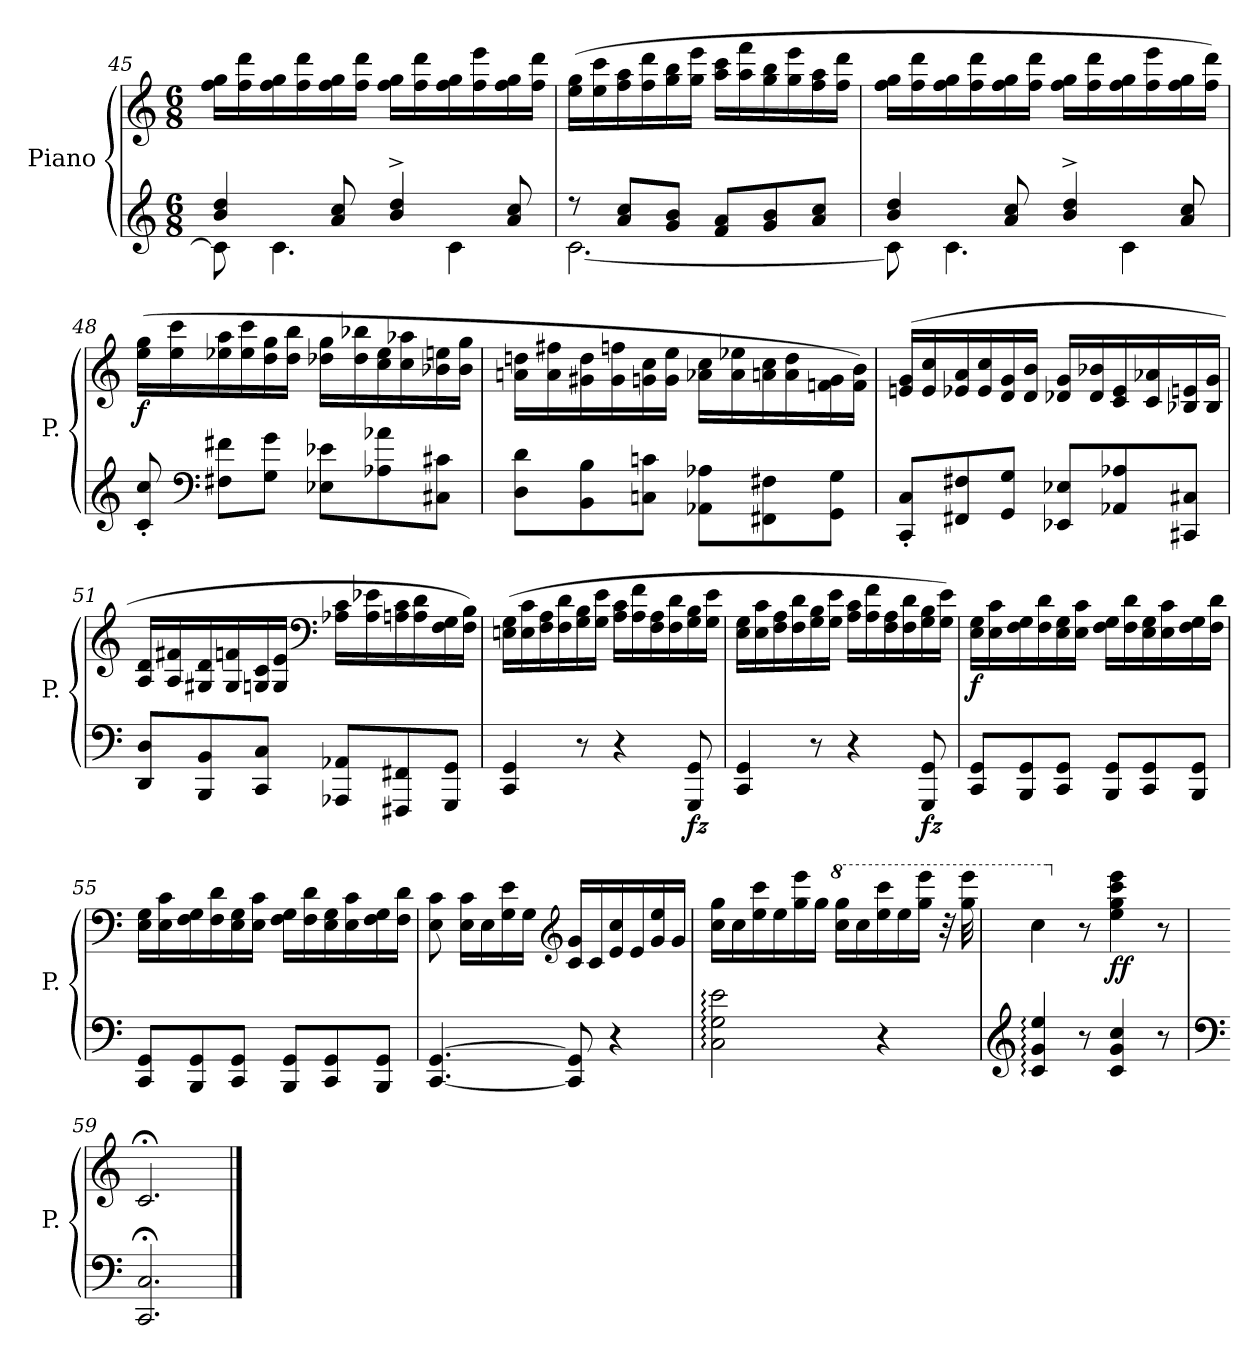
**kern	**kern	**dynam
*part1	*part1	*part1
*staff2	*staff1	*staff1/2
*I"Piano	*	*
*I'P.	*	*
*clefG2	*clefG2	*
*k[]	*k[]	*
*M6/8	*M6/8	*
=45	=45	=45
*^	*	*
4b/ 4dd/	8c\]	16ff\ 16gg\LL	.
.	.	16ff\ 16ddd\	.
.	4.c\	16ff\ 16gg\	.
.	.	16ff\ 16ddd\	.
8a/ 8cc/	.	16ff\ 16gg\	.
.	.	16ff\ 16ddd\JJ	.
4b/^ 4dd/^	.	16ff\ 16gg\LL	.
.	.	16ff\ 16ddd\	.
.	4c\	16ff\ 16gg\	.
.	.	16ff\ 16eee\	.
8a/ 8cc/	.	16ff\ 16gg\	.
.	.	16ff\ 16ddd\JJ	.
!!LO:LB:g=z
=46	=46	=46	=46
8r	[2.c\	(16ee\ 16gg\LL	.
.	.	16ee\ 16ccc\	.
8a/ 8cc/L	.	16ff\ 16aa\	.
.	.	16ff\ 16ddd\	.
8g/ 8b/J	.	16gg\ 16bb\	.
.	.	16gg\ 16eee\JJ	.
8f/ 8a/L	.	16aa\ 16ccc\LL	.
.	.	16aa\ 16fff\	.
8g/ 8b/	.	16gg\ 16bb\	.
.	.	16gg\ 16eee\	.
8a/ 8cc/J	.	16ff\ 16aa\	.
.	.	16ff\ 16ddd\JJ	.
=47	=47	=47	=47
4b/ 4dd/	8c\]	16ff\ 16gg\LL	.
.	.	16ff\ 16ddd\	.
.	4.c\	16ff\ 16gg\	.
.	.	16ff\ 16ddd\	.
8a/ 8cc/	.	16ff\ 16gg\	.
.	.	16ff\ 16ddd\JJ	.
4b/^ 4dd/^	.	16ff\ 16gg\LL	.
.	.	16ff\ 16ddd\	.
.	4c\	16ff\ 16gg\	.
.	.	16ff\ 16eee\	.
8a/ 8cc/	.	16ff\ 16gg\	.
.	.	16ff\ 16ddd\JJ)	.
*v	*v	*	*
!!LO:LB:g=z
=48	=48	=48
!	!	!LO:DY:b
8c/' 8cc/'	(16ee\ 16gg\LL	f
.	16ee\ 16ccc\	.
*clefF4	*	*
8F#X\ 8f#X\L	16ee-X\ 16aa\	.
.	16ee-\ 16ccc\	.
8G\ 8g\J	16dd\ 16gg\	.
.	16dd\ 16bb\JJ	.
8E-X\ 8e-X\L	16dd-X\ 16gg\LL	.
.	16dd-\ 16bb-X\	.
8A-X\ 8a-X\	16cc\ 16ee-\	.
.	16cc\ 16aa-X\	.
8C#X\ 8c#X\J	16b-X\ 16een\	.
.	16b-\ 16gg\JJ	.
=49	=49	=49
8D\ 8d\L	16an\ 16ddn\LL	.
.	16a\ 16ff#X\	.
8BB\ 8B\	16g#X\ 16dd\	.
.	16g#\ 16ffn\	.
8Cn\ 8cn\J	16gn\ 16cc\	.
.	16g\ 16ee\JJ	.
8AA-X\ 8A-X\L	16a-X\ 16cc\LL	.
.	16a-\ 16ee-X\	.
8FF#X\ 8F#X\	16an\ 16cc\	.
.	16a\ 16dd\	.
8GG\ 8G\J	16fn\ 16g\	.
.	16f\ 16b\JJ)	.
!!LO:PB:g=z
=50	=50	=50
8CC/' 8C/'L	(16en/ 16g/LL	.
.	16e/ 16cc/	.
8FF#X/ 8F#X/	16e-X/ 16a/	.
.	16e-/ 16cc/	.
8GG/ 8G/J	16d/ 16g/	.
.	16d/ 16b/JJ	.
8EE-X/ 8E-X/L	16d-X/ 16g/LL	.
.	16d-/ 16b-X/	.
8AA-X/ 8A-X/	16c/ 16e-/	.
.	16c/ 16a-X/	.
8CC#X/ 8C#X/J	16B-X/ 16en/	.
.	16B-/ 16g/JJ	.
=51	=51	=51
8DD/ 8D/L	16A/ 16d/LL	.
.	16A/ 16f#X/	.
8BBB/ 8BB/	16G#X/ 16d/	.
.	16G#/ 16fn/	.
8CC/ 8C/J	16Gn/ 16c/	.
.	16G/ 16e/JJ	.
*	*clefF4	*
8AAA-X/ 8AA-X/L	16A-X\ 16c\LL	.
.	16A-\ 16e-X\	.
8FFF#X/ 8FF#X/	16An\ 16c\	.
.	16A\ 16d\	.
8GGG/ 8GG/J	16F\ 16G\	.
.	16F\ 16B\JJ)	.
!!LO:LB:g=z
=52	=52	=52
4CC/ 4GG/	(16En\ 16G\LL	.
.	16E\ 16c\	.
.	16F\ 16A\	.
.	16F\ 16d\	.
8r	16G\ 16B\	.
.	16G\ 16e\JJ	.
4r	16A\ 16c\LL	.
.	16A\ 16f\	.
.	16F\ 16A\	.
.	16F\ 16d\	.
!	!	!LO:DY:b=2
8GGG/ 8GG/	16G\ 16B\	fz
.	16G\ 16e\JJ	.
=53	=53	=53
4CC/ 4GG/	16E\ 16G\LL	.
.	16E\ 16c\	.
.	16F\ 16A\	.
.	16F\ 16d\	.
8r	16G\ 16B\	.
.	16G\ 16e\JJ	.
4r	16A\ 16c\LL	.
.	16A\ 16f\	.
.	16F\ 16A\	.
.	16F\ 16d\	.
!	!	!LO:DY:b=2
8GGG/ 8GG/	16G\ 16B\	fz
.	16G\ 16e\JJ)	.
=54	=54	=54
!	!	!LO:DY:b
8CC/ 8GG/L	16E\ 16G\LL	f
.	16E\ 16c\	.
8BBB/ 8GG/	16F\ 16G\	.
.	16F\ 16d\	.
8CC/ 8GG/J	16E\ 16G\	.
.	16E\ 16c\JJ	.
8BBB/ 8GG/L	16F\ 16G\LL	.
.	16F\ 16d\	.
8CC/ 8GG/	16E\ 16G\	.
.	16E\ 16c\	.
8BBB/ 8GG/J	16F\ 16G\	.
.	16F\ 16d\JJ	.
!!LO:LB:g=z
=55	=55	=55
8CC/ 8GG/L	16E\ 16G\LL	.
.	16E\ 16c\	.
8BBB/ 8GG/	16F\ 16G\	.
.	16F\ 16d\	.
8CC/ 8GG/J	16E\ 16G\	.
.	16E\ 16c\JJ	.
8BBB/ 8GG/L	16F\ 16G\LL	.
.	16F\ 16d\	.
8CC/ 8GG/	16E\ 16G\	.
.	16E\ 16c\	.
8BBB/ 8GG/J	16F\ 16G\	.
.	16F\ 16d\JJ	.
=56	=56	=56
[4.CC/ [4.GG/	8E\ 8c\	.
.	16E\ 16c\LL	.
.	16E\	.
.	16G\ 16e\	.
.	16G\JJ	.
*	*clefG2	*
8CC/] 8GG/]	16c/ 16g/LL	.
.	16c/	.
4r	16e/ 16cc/	.
.	16e/	.
.	16g/ 16ee/	.
.	16g/JJ	.
=57	=57	=57
2C\:: 2G\:: 2e\::	16cc\ 16gg\LL	.
.	16cc\	.
.	16ee\ 16ccc\	.
.	16ee\	.
.	16gg\ 16eee\	.
.	16gg\JJ	.
*	*8va	*
.	16ccc\ 16ggg\LL	.
.	16ccc\	.
4r	16eee\ 16cccc\	.
.	16eee\	.
.	16ggg\ 16eeee\JJ	.
.	32r	.
.	32ggg\ 32eeee\	.
!!LO:LB:g=z
=58	=58	=58
*clefG2	*	*
4c/:: 4g/:: 4ee/::	4ccc\	.
*	*X8va	*
8r	8r	.
!	!	!LO:DY:b
4c/ 4g/ 4cc/	4ee\ 4gg\ 4ccc\ 4eee\	ff
8r	8r	.
=59	=59	=59
*clefF4	*	*
2.CC/;< 2.C/;<	2.c;</	.
==	==	==
*-	*-	*-
